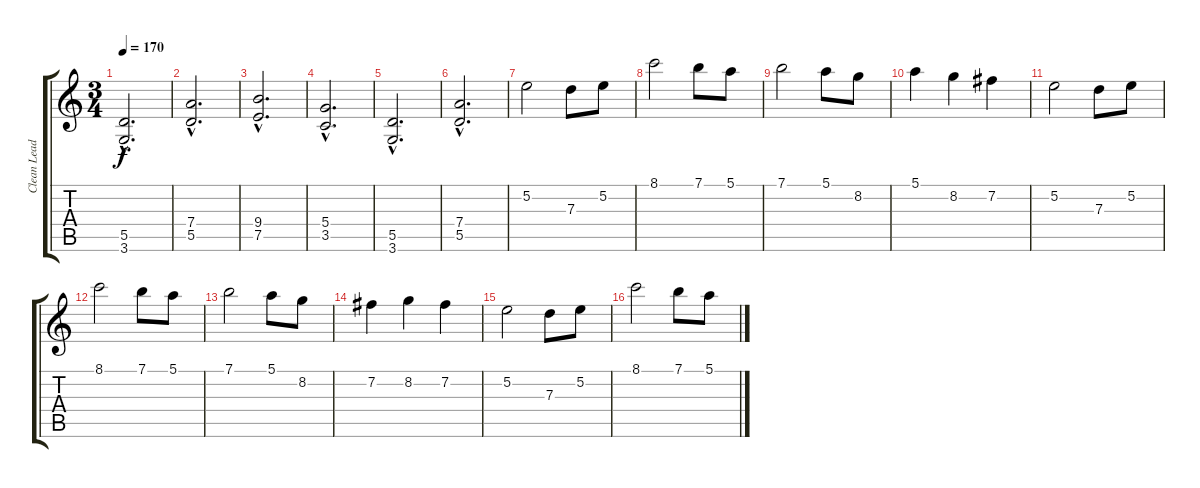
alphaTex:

\track ("Clean Lead" "Clean Lead") {instrument electricguitarclean}
\staff {score tabs}
\tuning (E4 B3 G3 D3 A2 E2) {hide}
\ts (3 4)
\tempo 170
\clef g2
\ks c
(5.5{hac} 3.6{hac}).2{d dy f} |
(7.4{hac} 5.5{hac}).2{d} |
(9.4{hac} 7.5{hac}).2{d} |
(5.4{hac} 3.5{hac}).2{d} |
(5.5{hac} 3.6{hac}).2{d} |
(7.4{hac} 5.5{hac}).2{d} |
5.2.2 7.3.8 5.2.8 |
8.1.2 7.1.8 5.1.8 |
7.1.2 5.1.8 8.2.8 |
5.1.4 8.2.4 7.2.4 |
5.2.2 7.3.8 5.2.8 |
8.1.2 7.1.8 5.1.8 |
7.1.2 5.1.8 8.2.8 |
7.2.4 8.2.4 7.2.4 |
5.2.2 7.3.8 5.2.8 |
8.1.2 7.1.8 5.1.8
